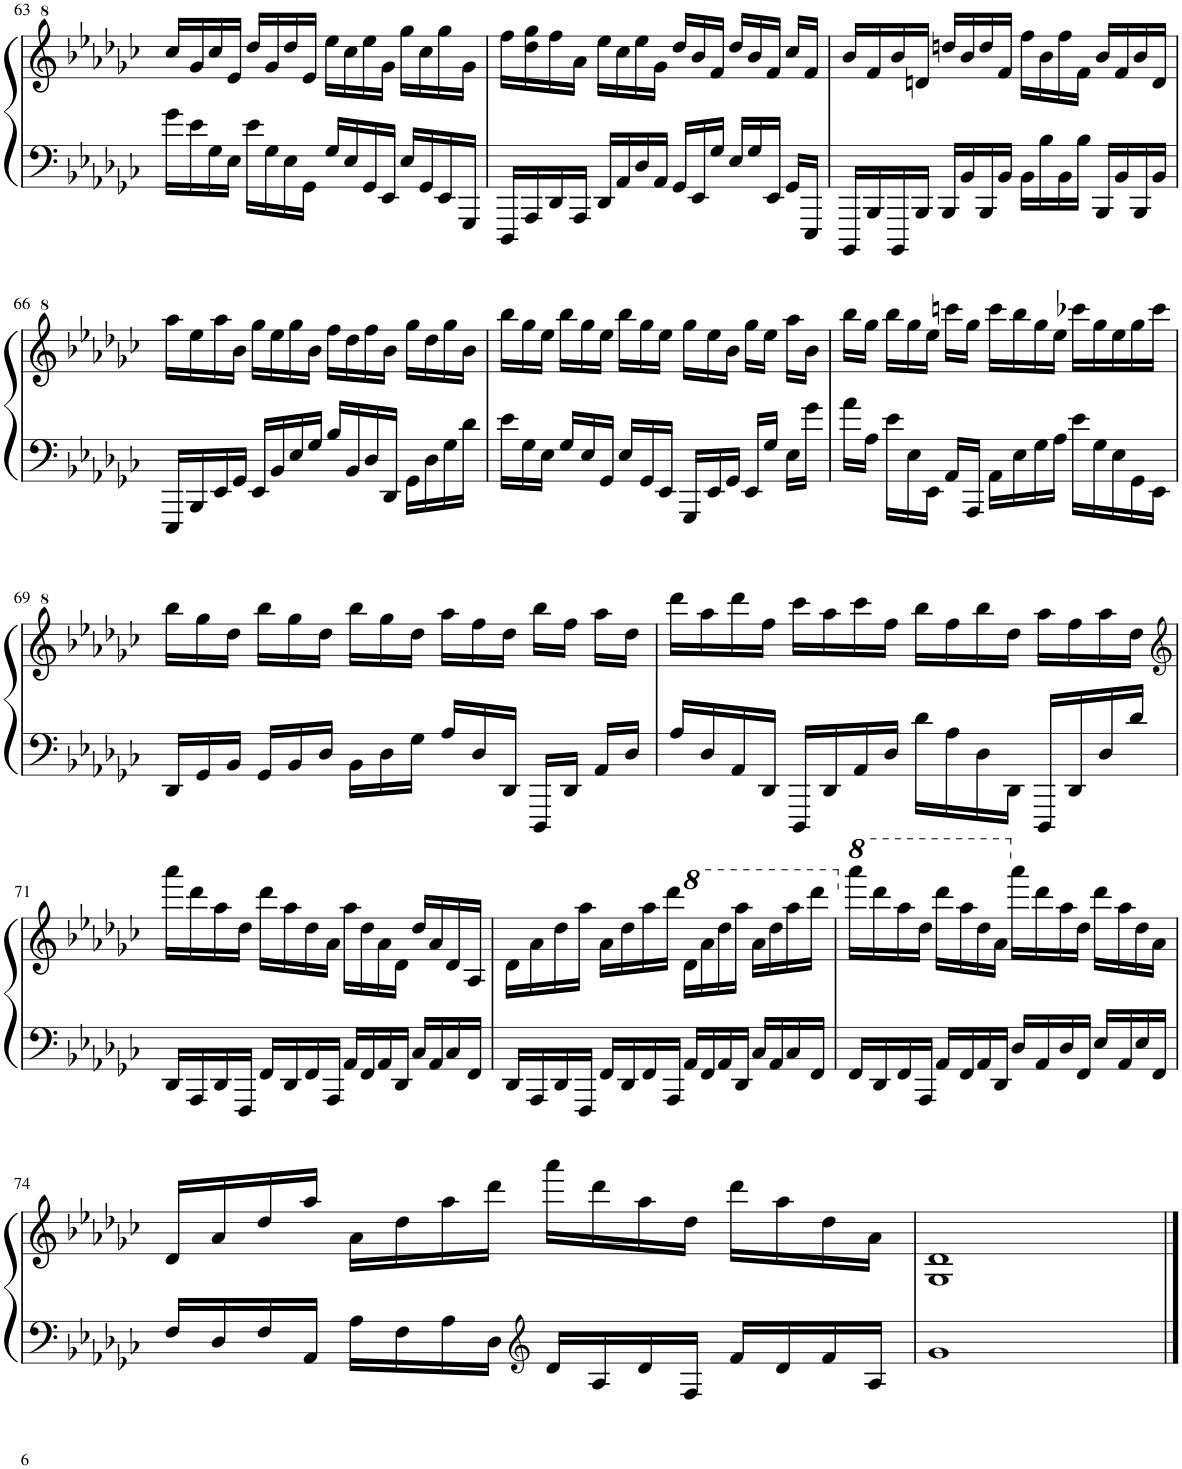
**kern	**kern
*part1	*part1
*staff2	*staff1
*I"Piano	*
*I'Pno.	*
!!LO:PB:g=z
*clefF4	*clefG^2
*k[b-e-a-d-g-c-]	*k[b-e-a-d-g-c-]
*M4/4	*M4/4
=63	=63
16g-\LL	16ccc-/LL
16e-\	16gg-/
16G-\	16ccc-/
16E-\JJ	16ee-/JJ
16e-\LL	16ddd-/LL
16G-\	16gg-/
16E-\	16ddd-/
16GG-\JJ	16ee-/JJ
16G-/LL	16eee-\LL
16E-/	16ccc-\
16GG-/	16eee-\
16EE-/JJ	16gg-\JJ
16E-/LL	16ggg-\LL
16GG-/	16ccc-\
16EE-/	16ggg-\
16GGG-/JJ	16gg-\JJ
=64	=64
16DDD-/LL	16fff\LL
16AAA-/	16ddd-\ 16ggg-\
16DD-/	16fff\
16AAA-/JJ	16aa-\JJ
16DD-/LL	16eee-\LL
16AA-/	16ccc-\
16D-/	16eee-\
16AA-/JJ	16gg-\JJ
16GG-/LL	16ddd-/LL
16EE-/	16bb-/
16G-/JJ	16ff/JJ
16E-/LL	16ddd-/LL
16G-/	16bb-/
16EE-/JJ	16ff/JJ
16GG-/LL	16ccc-/LL
16EEE-/JJ	16ff/JJ
=65	=65
16BBBB-/LL	16bb-/LL
16BBB-/	16ff/
16BBBB-/	16bb-/
16BBB-/JJ	16ddn/JJ
16BBB-/LL	16dddn/LL
16BB-/	16bb-/
16BBB-/	16ddd/
16BB-/JJ	16ff/JJ
16BB-\LL	16fff\LL
16B-\	16bb-\
16BB-\	16fff\
16B-\JJ	16ff\JJ
16BBB-/LL	16bb-/LL
16BB-/	16ff/
16BBB-/	16bb-/
16BB-/JJ	16dd/JJ
!!LO:LB:g=z
=66	=66
16EEE-/LL	16aaa-\LL
16BBB-/	16eee-\
16EE-/	16aaa-\
16GG-/JJ	16bb-\JJ
16EE-/LL	16ggg-\LL
16BB-/	16eee-\
16E-/	16ggg-\
16G-/JJ	16bb-\JJ
16B-/LL	16fff\LL
16BB-/	16ddd-\
16D-/	16fff\
16DD-/JJ	16bb-\JJ
16GG-\LL	16ggg-\LL
16D-\	16ddd-\
16G-\	16ggg-\
16d-\JJ	16bb-\JJ
=67	=67
16e-\LL	16bbb-\LL
16G-\	16ggg-\
16E-\JJ	16eee-\JJ
16G-/LL	16bbb-\LL
16E-/	16ggg-\
16GG-/JJ	16eee-\JJ
16E-/LL	16bbb-\LL
16GG-/	16ggg-\
16EE-/JJ	16eee-\JJ
16GGG-/LL	16ggg-\LL
16EE-/	16eee-\
16GG-/JJ	16bb-\JJ
16EE-/LL	16ggg-\LL
16G-/JJ	16eee-\JJ
16E-\LL	16aaa-\LL
16g-\JJ	16bb-\JJ
=68	=68
16a-\LL	16bbb-\LL
16A-\JJ	16ggg-\JJ
16e-\LL	16bbb-\LL
16E-\	16ggg-\
16EE-\JJ	16eee-\JJ
16AA-/LL	16ccccn\LL
16AAA-/JJ	16ggg-\JJ
16AA-\LL	16cccc\LL
16E-\	16bbb-\
16G-\	16ggg-\
16A-\JJ	16eee-\JJ
16e-\LL	16cccc-X\LL
16G-\	16ggg-\
16E-\	16eee-\
16GG-\	16ggg-\
16EE-\JJ	16cccc-\JJ
!!LO:LB:g=z
=69	=69
16DD-/LL	16bbb-\LL
16GG-/	16ggg-\
16BB-/JJ	16ddd-\JJ
16GG-/LL	16bbb-\LL
16BB-/	16ggg-\
16D-/JJ	16ddd-\JJ
16BB-\LL	16bbb-\LL
16D-\	16ggg-\
16G-\JJ	16ddd-\JJ
16A-/LL	16aaa-\LL
16D-/	16fff\
16DD-/JJ	16ddd-\JJ
16DDD-/LL	16bbb-\LL
16DD-/JJ	16fff\JJ
16AA-/LL	16aaa-\LL
16D-/JJ	16ddd-\JJ
=70	=70
16A-/LL	16dddd-\LL
16D-/	16aaa-\
16AA-/	16dddd-\
16DD-/JJ	16fff\JJ
16DDD-/LL	16cccc-\LL
16DD-/	16aaa-\
16AA-/	16cccc-\
16D-/JJ	16fff\JJ
16d-\LL	16bbb-\LL
16A-\	16fff\
16D-\	16bbb-\
16DD-\JJ	16ddd-\JJ
16DDD-/LL	16aaa-\LL
16DD-/	16fff\
16D-/	16aaa-\
16d-/JJ	16ddd-\JJ
!!LO:LB:g=z
=71	=71
*	*clefG2
16DD-/LL	16aaa-\LL
16AAA-/	16ddd-\
16DD-/	16aa-\
16FFF/JJ	16dd-\JJ
16FF/LL	16ddd-\LL
16DD-/	16aa-\
16FF/	16dd-\
16AAA-/JJ	16a-\JJ
16AA-/LL	16aa-\LL
16FF/	16dd-\
16AA-/	16a-\
16DD-/JJ	16d-\JJ
16C-/LL	16dd-/LL
16AA-/	16a-/
16C-/	16d-/
16FF/JJ	16A-/JJ
=72	=72
16DD-/LL	16d-\LL
16AAA-/	16a-\
16DD-/	16dd-\
16FFF/JJ	16aa-\JJ
16FF/LL	16a-\LL
16DD-/	16dd-\
16FF/	16aa-\
16AAA-/JJ	16ddd-\JJ
*	*8va
16AA-/LL	16dd-\LL
16FF/	16aa-\
16AA-/	16ddd-\
16DD-/JJ	16aaa-\JJ
16C-/LL	16aa-\LL
16AA-/	16ddd-\
16C-/	16aaa-\
16FF/JJ	16dddd-\JJ
=73	=73
*	*X8va
*	*8va
16FF/LL	16aaaa-\LL
16DD-/	16dddd-\
16FF/	16aaa-\
16AAA-/JJ	16ddd-\JJ
16AA-/LL	16dddd-\LL
16FF/	16aaa-\
16AA-/	16ddd-\
16DD-/JJ	16aa-\JJ
*	*X8va
16D-/LL	16aaa-\LL
16AA-/	16ddd-\
16D-/	16aa-\
16FF/JJ	16dd-\JJ
16E-/LL	16ddd-\LL
16AA-/	16aa-\
16E-/	16dd-\
16FF/JJ	16a-\JJ
!!LO:LB:g=z
=74	=74
16F/LL	16d-/LL
16D-/	16a-/
16F/	16dd-/
16AA-/JJ	16aa-/JJ
16A-\LL	16a-\LL
16F\	16dd-\
16A-\	16aa-\
16D-\JJ	16ddd-\JJ
*clefG2	*
16d-/LL	16aaa-\LL
16A-/	16ddd-\
16d-/	16aa-\
16F/JJ	16dd-\JJ
16f/LL	16ddd-\LL
16d-/	16aa-\
16f/	16dd-\
16A-/JJ	16a-\JJ
=75	=75
1g-	1G- 1d-
==	==
*-	*-
